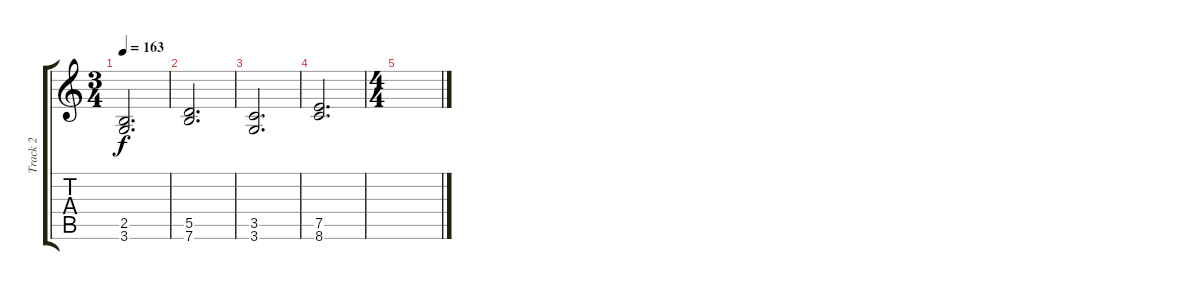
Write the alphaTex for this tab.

\track ("Track 2" "Track 2") {instrument distortionguitar}
\staff {score tabs}
\tuning (E4 B3 G3 D3 A2 E2) {hide}
\ts (3 4)
\tempo 163
\clef g2
\ks c
(2.5 3.6).2{d dy f} |
(5.5 7.6).2{d} |
(3.5 3.6).2{d} |
(7.5 8.6).2{d} |
\ts (4 4)
